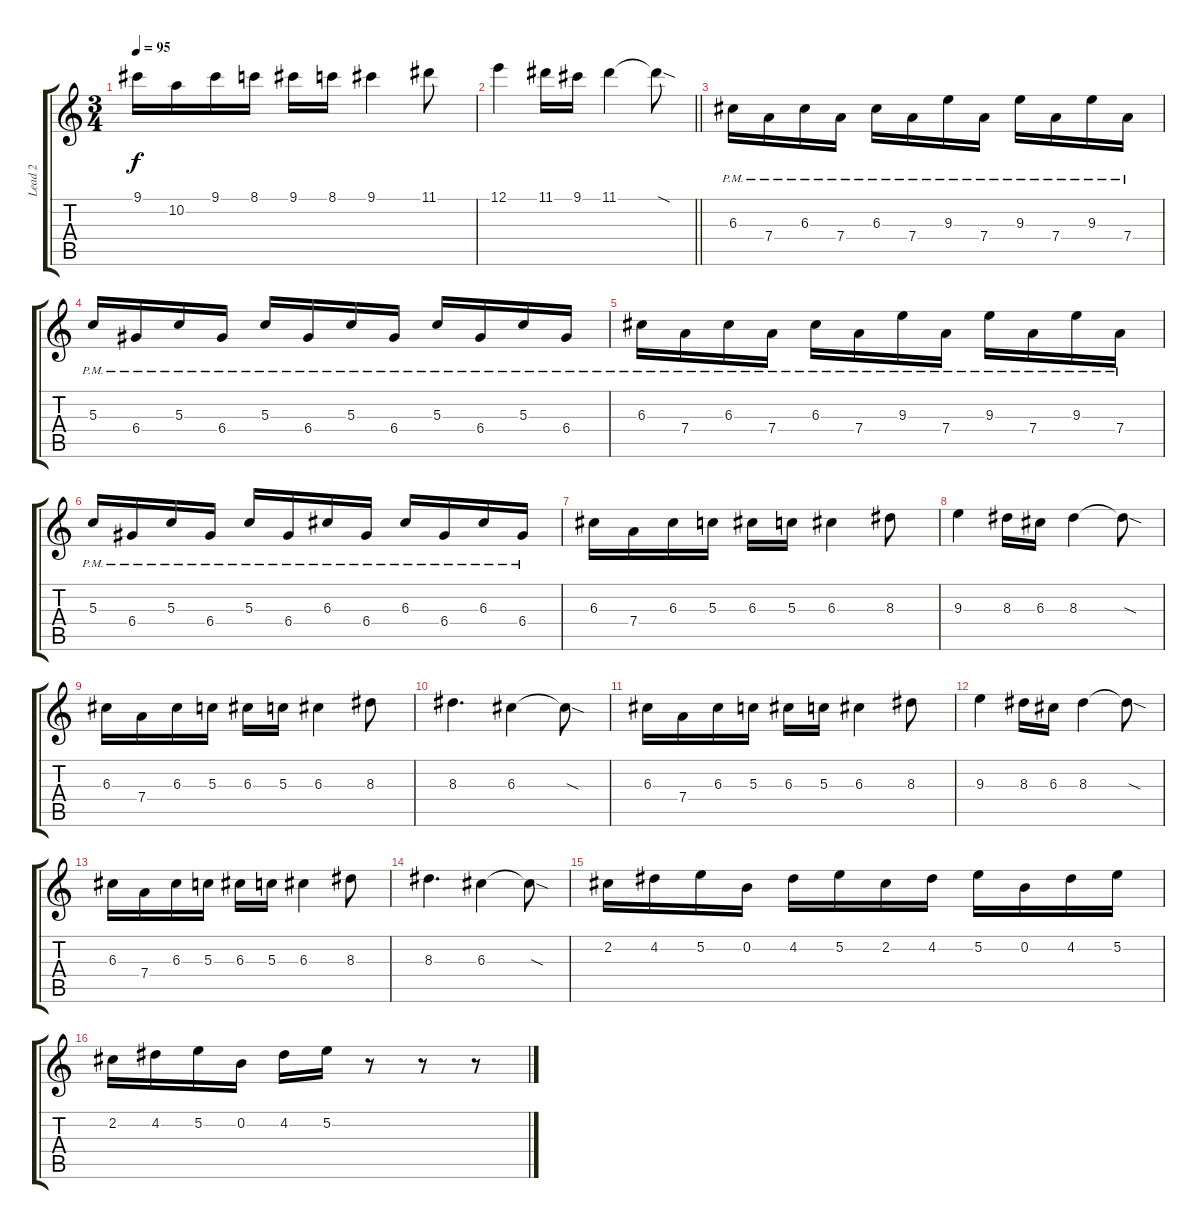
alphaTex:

\track ("Lead 2" "Lead 2") {instrument overdrivenguitar}
\staff {score tabs}
\tuning (E4 B3 G3 D3 A2 D2) {hide}
\ts (3 4)
\tempo 95
\clef g2
\ks c
9.1.16{dy f} 10.2.16 9.1.16 8.1.16 9.1.16 8.1.16 9.1.4 11.1.8 |
\barLineRight lightlight
12.1.4 11.1.16 9.1.16 11.1.4 11.1{sod t}.8 |
6.3{pm}.16 7.4{pm}.16 6.3{pm}.16 7.4{pm}.16 6.3{pm}.16 7.4{pm}.16 9.3{pm}.16 7.4{pm}.16 9.3{pm}.16 7.4{pm}.16 9.3{pm}.16 7.4{pm}.16 |
5.3{pm}.16 6.4{pm}.16 5.3{pm}.16 6.4{pm}.16 5.3{pm}.16 6.4{pm}.16 5.3{pm}.16 6.4{pm}.16 5.3{pm}.16 6.4{pm}.16 5.3{pm}.16 6.4{pm}.16 |
6.3{pm}.16 7.4{pm}.16 6.3{pm}.16 7.4{pm}.16 6.3{pm}.16 7.4{pm}.16 9.3{pm}.16 7.4{pm}.16 9.3{pm}.16 7.4{pm}.16 9.3{pm}.16 7.4{pm}.16 |
5.3{pm}.16 6.4{pm}.16 5.3{pm}.16 6.4{pm}.16 5.3{pm}.16 6.4{pm}.16 6.3{pm}.16 6.4{pm}.16 6.3{pm}.16 6.4{pm}.16 6.3{pm}.16 6.4{pm}.16 |
6.3.16 7.4.16 6.3.16 5.3.16 6.3.16 5.3.16 6.3.4 8.3.8 |
9.3.4 8.3.16 6.3.16 8.3.4 8.3{sod t}.8 |
6.3.16 7.4.16 6.3.16 5.3.16 6.3.16 5.3.16 6.3.4 8.3.8 |
8.3.4{d} 6.3.4 6.3{sod t}.8 |
6.3.16 7.4.16 6.3.16 5.3.16 6.3.16 5.3.16 6.3.4 8.3.8 |
9.3.4 8.3.16 6.3.16 8.3.4 8.3{sod t}.8 |
6.3.16 7.4.16 6.3.16 5.3.16 6.3.16 5.3.16 6.3.4 8.3.8 |
8.3.4{d} 6.3.4 6.3{sod t}.8 |
2.2.16 4.2.16 5.2.16 0.2.16 4.2.16 5.2.16 2.2.16 4.2.16 5.2.16 0.2.16 4.2.16 5.2.16 |
2.2.16 4.2.16 5.2.16 0.2.16 4.2.16 5.2.16 r.8 r.8 r.8
